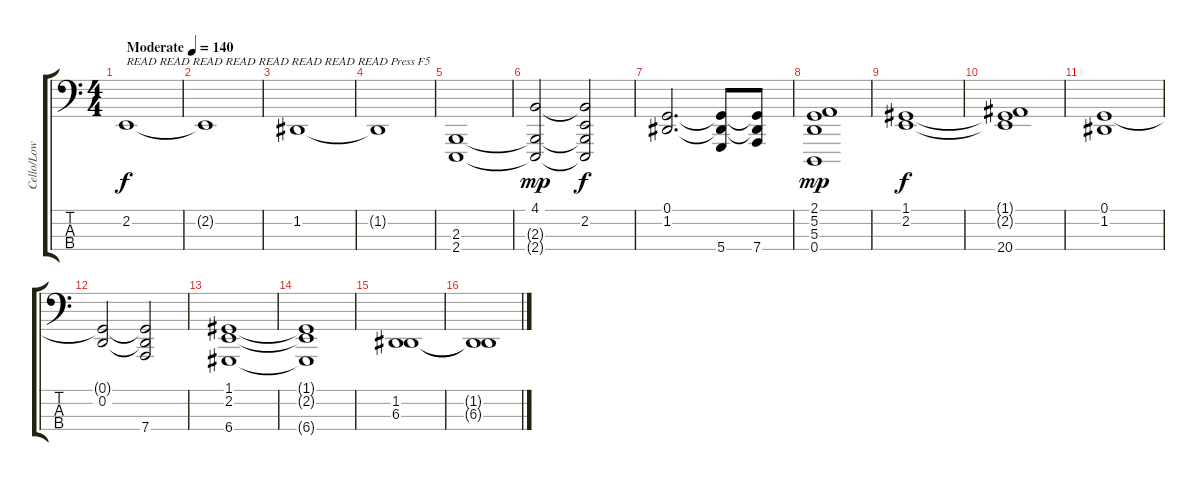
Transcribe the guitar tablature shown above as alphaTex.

\track ("Cello/Low Strings" "Cello/Low ") {instrument cello}
\staff {score tabs}
\tuning (G2 D2 A1 D1) {hide}
\ts (4 4)
\tempo (140 "Moderate")
\clef f4
\ks c
2.2.1{txt "READ READ READ READ READ READ READ READ Press F5" dy f instrument cello} |
2.2{t}.1 |
1.2.1 |
1.2{t}.1 |
(2.3 2.4).1 |
(4.1 2.3{t} 2.4{t}).2{dy mp} (4.1{t} 2.2 2.3{t} 2.4{t}).2{dy f} |
(0.1 1.2).2{d} (0.1{t} 1.2{t} 5.4).8 (0.1{t} 1.2{t} 7.4).8 |
(2.1 5.2 5.3 0.4).1{dy mp} |
(1.1 2.2).1{dy f} |
(1.1{t} 2.2{t} 20.4).1 |
(0.1 1.2).1 |
(0.1{t} 0.2).2 (0.1{t} 0.2{t} 7.4).2 |
(1.1 2.2 6.4).1 |
(1.1{t} 2.2{t} 6.4{t}).1 |
(1.2 6.3).1 |
(1.2{t} 6.3{t}).1
